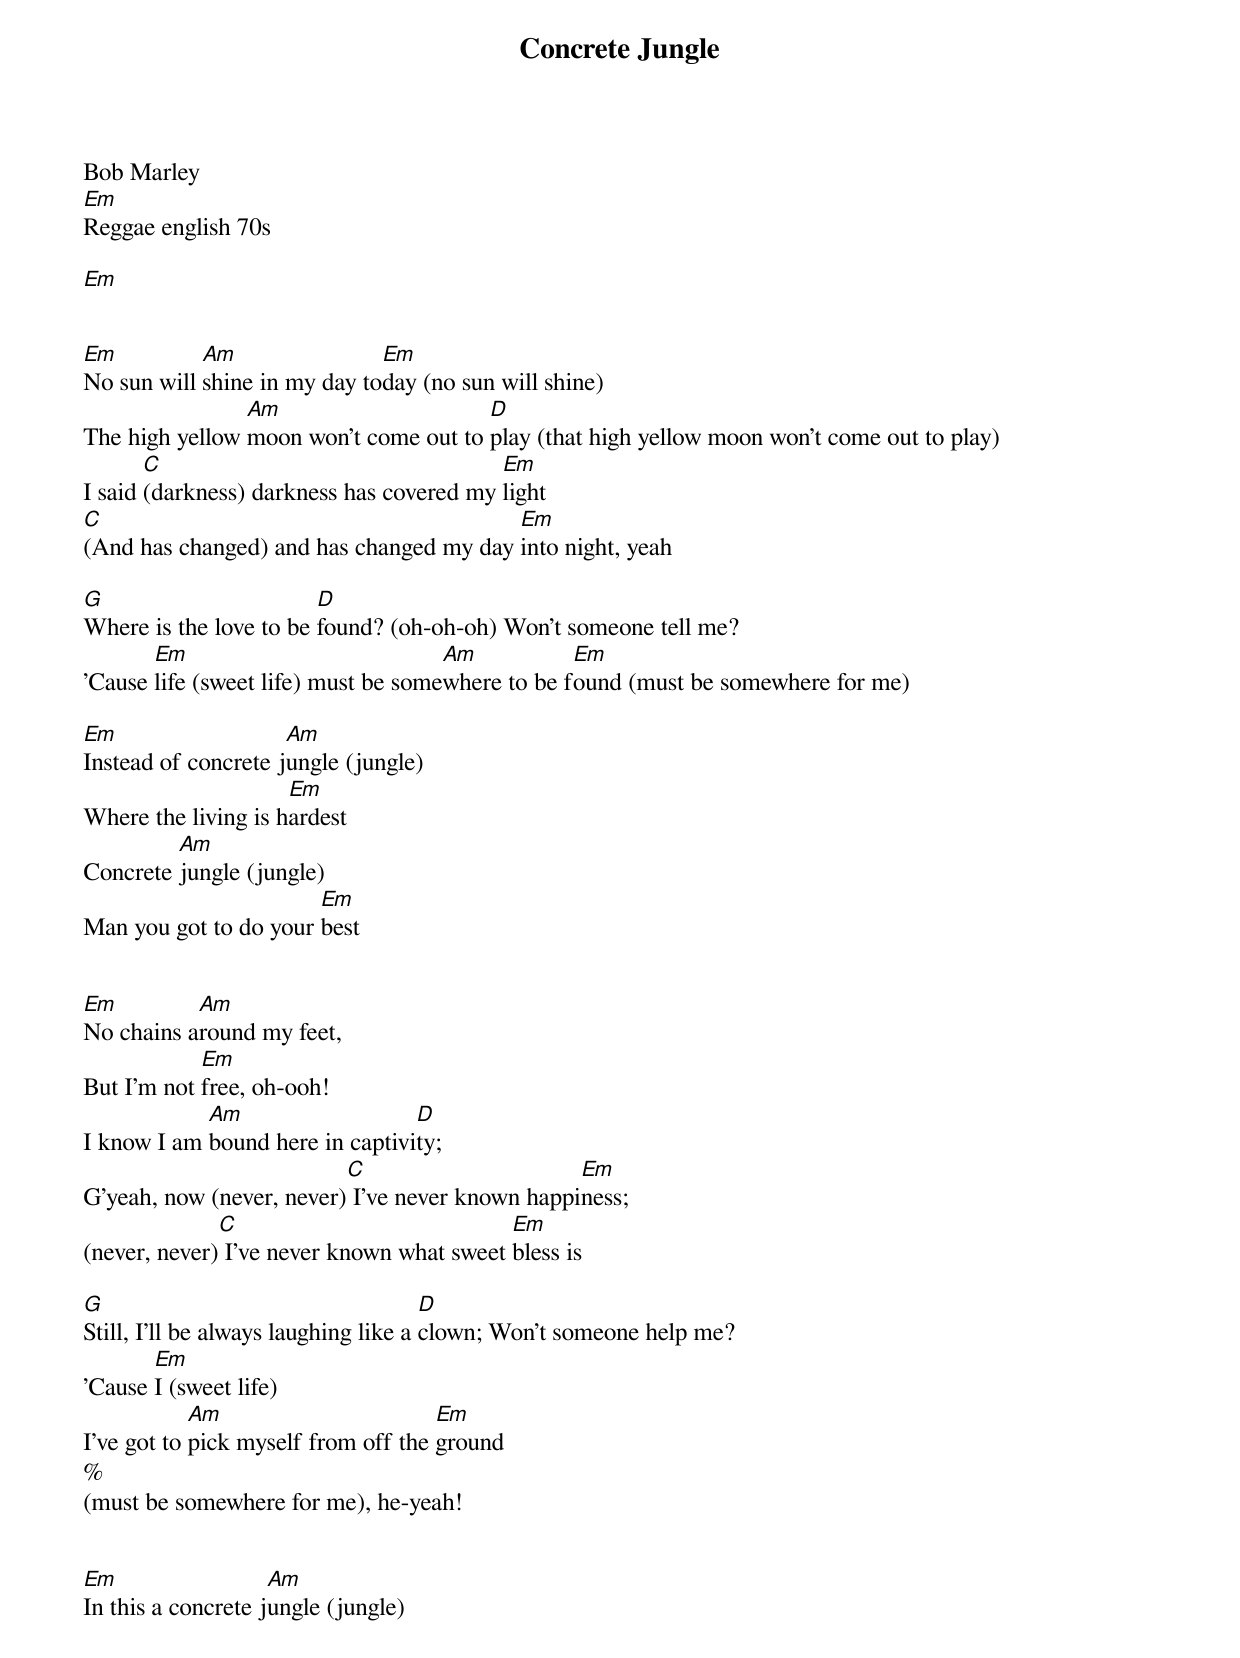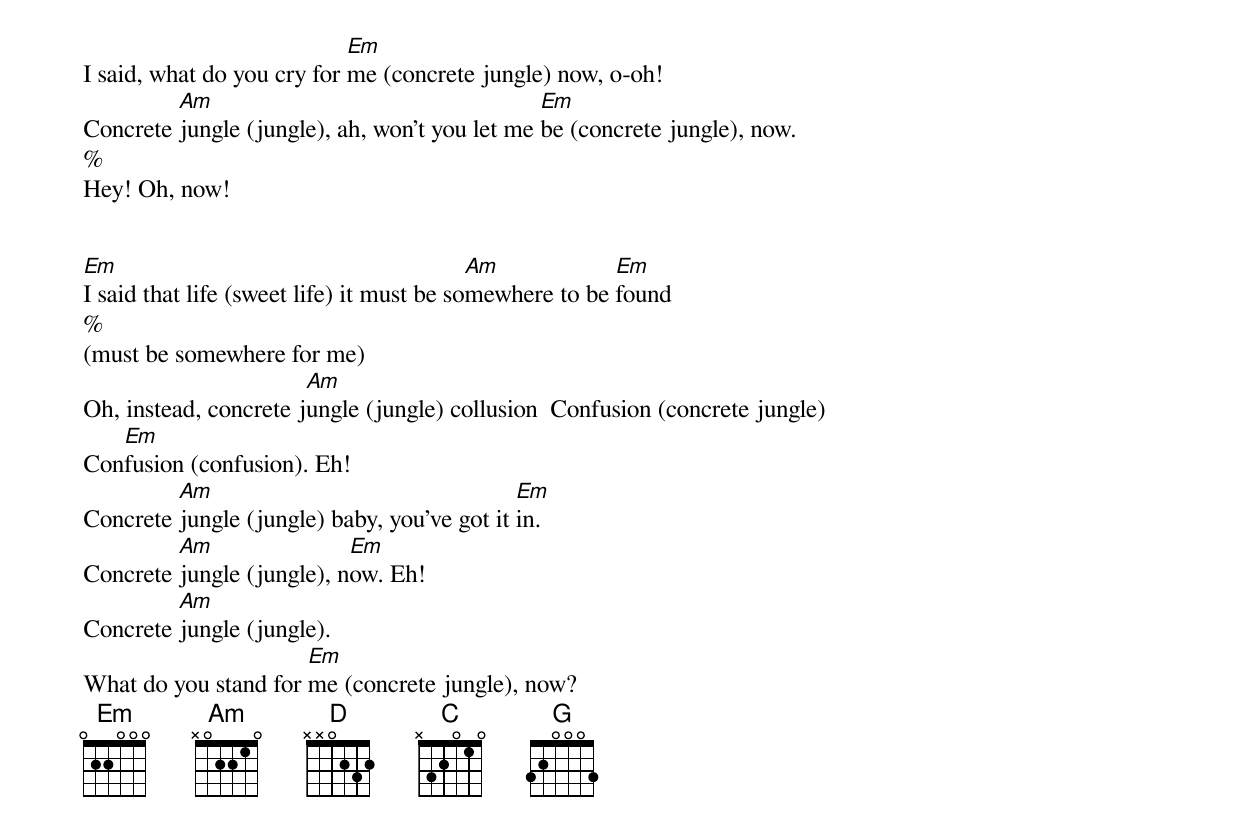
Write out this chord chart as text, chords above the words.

Concrete Jungle
Bob Marley
Em
Reggae english 70s

Em


Em          Am                Em
No sun will shine in my day today (no sun will shine)
                Am                     D
The high yellow moon won't come out to play (that high yellow moon won't come out to play)
       C                                  Em
I said (darkness) darkness has covered my light
C                                        Em
(And has changed) and has changed my day into night, yeah

G                       D
Where is the love to be found? (oh-oh-oh) Won't someone tell me?
       Em                            Am           Em
'Cause life (sweet life) must be somewhere to be found (must be somewhere for me)

Em                   Am
Instead of concrete jungle (jungle)
                     Em
Where the living is hardest
         Am
Concrete jungle (jungle)
                       Em
Man you got to do your best


Em         Am
No chains around my feet,
            Em
But I'm not free, oh-ooh!
            Am                   D
I know I am bound here in captivity;
                          C                      Em
G'yeah, now (never, never) I've never known happiness;
              C                            Em
(never, never) I've never known what sweet bless is

G                                     D
Still, I'll be always laughing like a clown; Won't someone help me?
       Em
'Cause I (sweet life)
            Am                       Em
I've got to pick myself from off the ground
%
(must be somewhere for me), he-yeah!


Em                  Am
In this a concrete jungle (jungle)
                            Em
I said, what do you cry for me (concrete jungle) now, o-oh!
         Am                                    Em
Concrete jungle (jungle), ah, won't you let me be (concrete jungle), now.
%
Hey! Oh, now!


Em                                         Am            Em
I said that life (sweet life) it must be somewhere to be found
%
(must be somewhere for me)
                       Am
Oh, instead, concrete jungle (jungle) collusion  Confusion (concrete jungle)
   Em
Confusion (confusion). Eh!
         Am                                  Em
Concrete jungle (jungle) baby, you've got it in.
         Am                Em
Concrete jungle (jungle), now. Eh!
         Am
Concrete jungle (jungle).
                      Em
What do you stand for me (concrete jungle), now?
